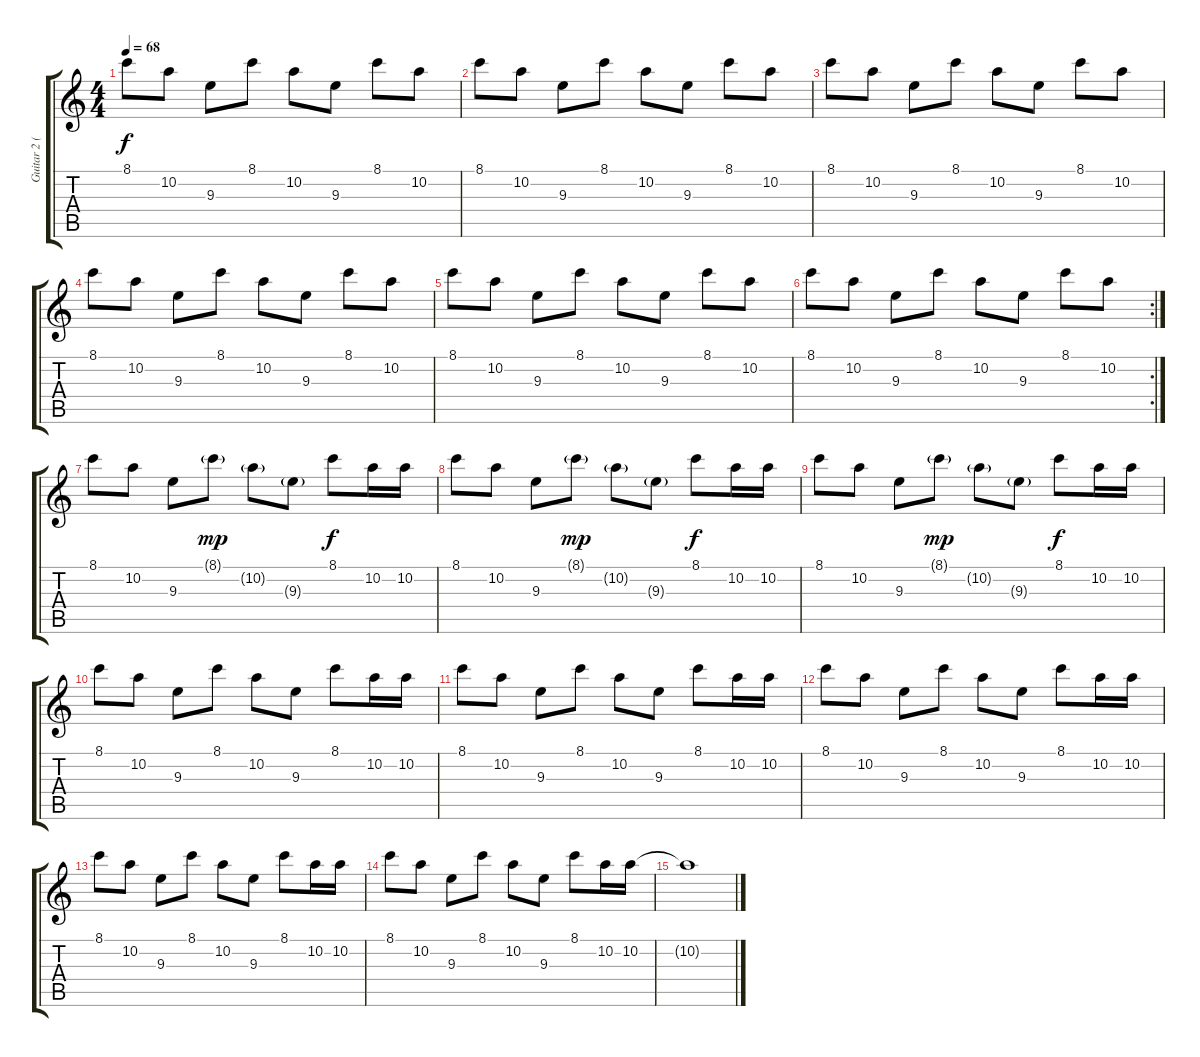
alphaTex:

\track ("Guitar 2 (Solo)" "Guitar 2 (") {instrument acousticguitarnylon}
\staff {score tabs}
\tuning (E4 B3 G3 D3 A2 E2) {hide}
\ts (4 4)
\tempo 68
\clef g2
\ks c
8.1.8{dy f} 10.2.8 9.3.8 8.1.8 10.2.8 9.3.8 8.1.8 10.2.8 |
8.1.8 10.2.8 9.3.8 8.1.8 10.2.8 9.3.8 8.1.8 10.2.8 |
8.1.8 10.2.8 9.3.8 8.1.8 10.2.8 9.3.8 8.1.8 10.2.8 |
8.1.8 10.2.8 9.3.8 8.1.8 10.2.8 9.3.8 8.1.8 10.2.8 |
8.1.8 10.2.8 9.3.8 8.1.8 10.2.8 9.3.8 8.1.8 10.2.8 |
\rc 2
8.1.8 10.2.8 9.3.8 8.1.8 10.2.8 9.3.8 8.1.8 10.2.8 |
8.1.8 10.2.8 9.3.8 8.1{g}.8{dy mp} 10.2{g}.8 9.3{g}.8 8.1.8{dy f} 10.2.16 10.2.16 |
8.1.8 10.2.8 9.3.8 8.1{g}.8{dy mp} 10.2{g}.8 9.3{g}.8 8.1.8{dy f} 10.2.16 10.2.16 |
8.1.8 10.2.8 9.3.8 8.1{g}.8{dy mp} 10.2{g}.8 9.3{g}.8 8.1.8{dy f} 10.2.16 10.2.16 |
8.1.8 10.2.8 9.3.8 8.1.8 10.2.8 9.3.8 8.1.8 10.2.16 10.2.16 |
8.1.8 10.2.8 9.3.8 8.1.8 10.2.8 9.3.8 8.1.8 10.2.16 10.2.16 |
8.1.8 10.2.8 9.3.8 8.1.8 10.2.8 9.3.8 8.1.8 10.2.16 10.2.16 |
8.1.8 10.2.8 9.3.8 8.1.8 10.2.8 9.3.8 8.1.8 10.2.16 10.2.16 |
8.1.8 10.2.8 9.3.8 8.1.8 10.2.8 9.3.8 8.1.8 10.2.16 10.2.16 |
10.2{t}.1
